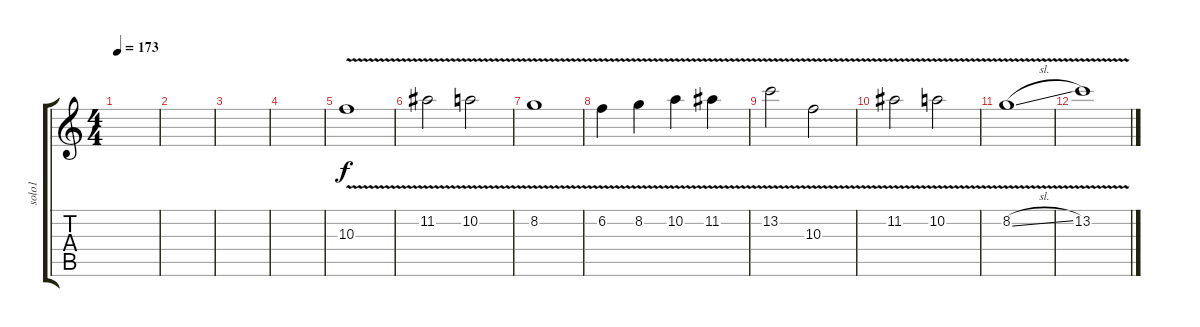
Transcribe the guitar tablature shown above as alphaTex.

\track ("solo1" "solo1") {instrument distortionguitar}
\staff {score tabs}
\tuning (E4 B3 G3 D3 A2 E2) {hide}
\ts (4 4)
\tempo 173
\clef g2
\ks c
|
|
|
|
10.3{v}.1 |
11.2{v}.2 10.2{v}.2 |
8.2{v}.1 |
6.2{v}.4 8.2{v}.4 10.2{v}.4 11.2{v}.4 |
13.2{v}.2 10.3{v}.2 |
11.2{v}.2 10.2{v}.2 |
8.2{v sl}.1 |
13.2{v}.1
